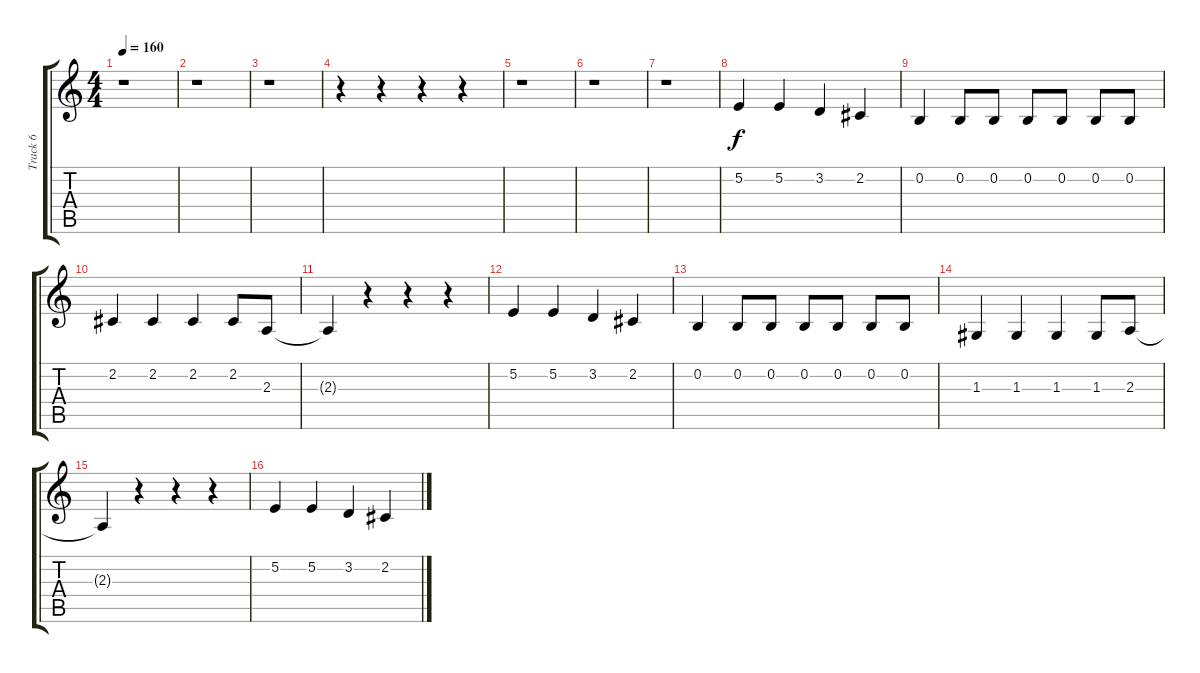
\track ("Track 6" "Track 6") {instrument tenorsax}
\staff {score tabs}
\tuning (E4 B3 G3 D3 A2 E2) {hide}
\ts (4 4)
\tempo 160
\clef g2
\ks c
r.1{dy f instrument tenorsax} |
r.1 |
r.1 |
r.4 r.4 r.4 r.4 |
r.1 |
r.1 |
r.1 |
5.2.4 5.2.4 3.2.4 2.2.4 |
0.2.4 0.2.8 0.2.8 0.2.8 0.2.8 0.2.8 0.2.8 |
2.2.4 2.2.4 2.2.4 2.2.8 2.3.8 |
2.3{t}.4 r.4 r.4 r.4 |
5.2.4 5.2.4 3.2.4 2.2.4 |
0.2.4 0.2.8 0.2.8 0.2.8 0.2.8 0.2.8 0.2.8 |
1.3.4 1.3.4 1.3.4 1.3.8 2.3.8 |
2.3{t}.4 r.4 r.4 r.4 |
5.2.4 5.2.4 3.2.4 2.2.4
